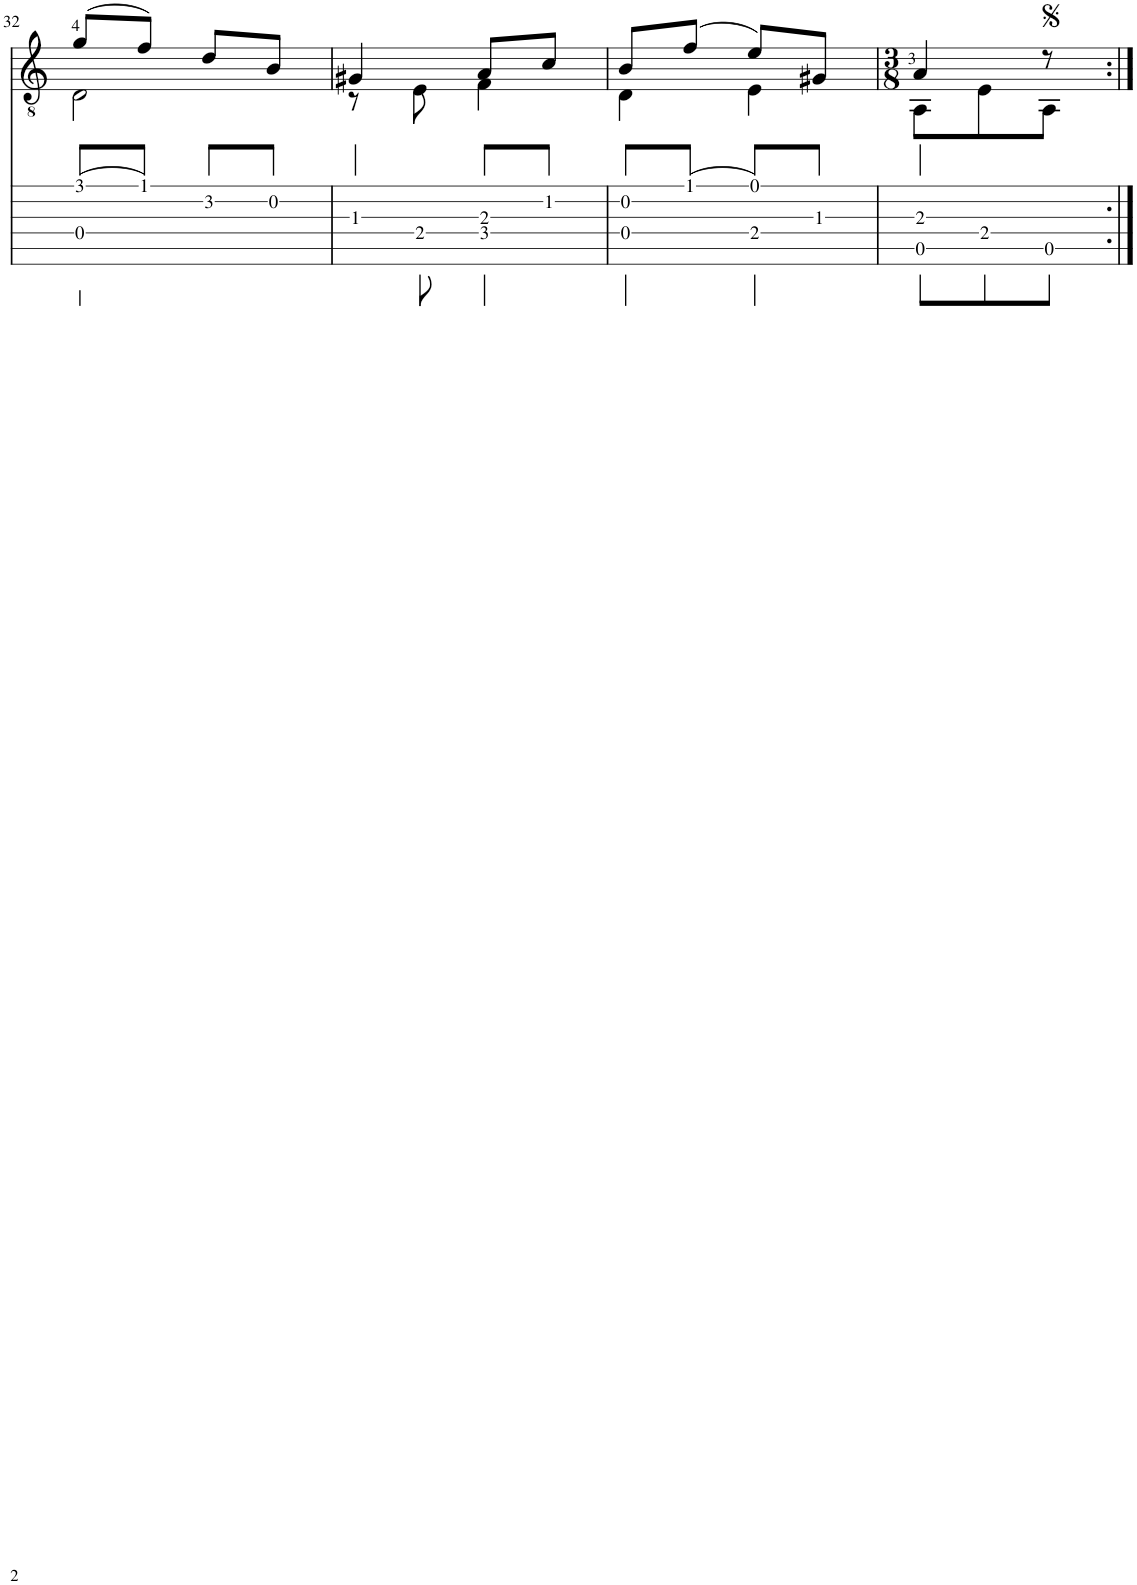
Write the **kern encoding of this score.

**kern	**kern
*part2	*part1
*staff2	*staff1
*I"Chitarra classica (Intavolatura)	*I"Chitarra classica
!!LO:PB:g=z
*	*clefGv2
*k[]	*k[]
*M2/4	*M2/4
=32	=32
*^	*^
(8g/L	2D\	(8g/L	2D\
8f/J)	.	8f/J)	.
8d/L	.	8d/L	.
8B/J	.	8B/J	.
=33	=33	=33	=33
4G#X/	8r	4G#X/	8r
.	8E\	.	8E\
8A/L	4F\	8A/L	4F\
8c/J	.	8c/J	.
=34	=34	=34	=34
8B/L	4D\	8B/L	4D\
(8f/J	.	(8f/J	.
8e/L)	4E\	8e/L)	4E\
8G#X/J	.	8G#X/J	.
=35	=35	=35	=35
*M3/8	*	*M3/8	*
4A/	8AA\L	4A/	8AA\L
.	8E\	.	8E\
8r	8AA\J	8r	8AA\J
*v	*v	*	*
*	*v	*v
=:|!	=:|!
*-	*-
